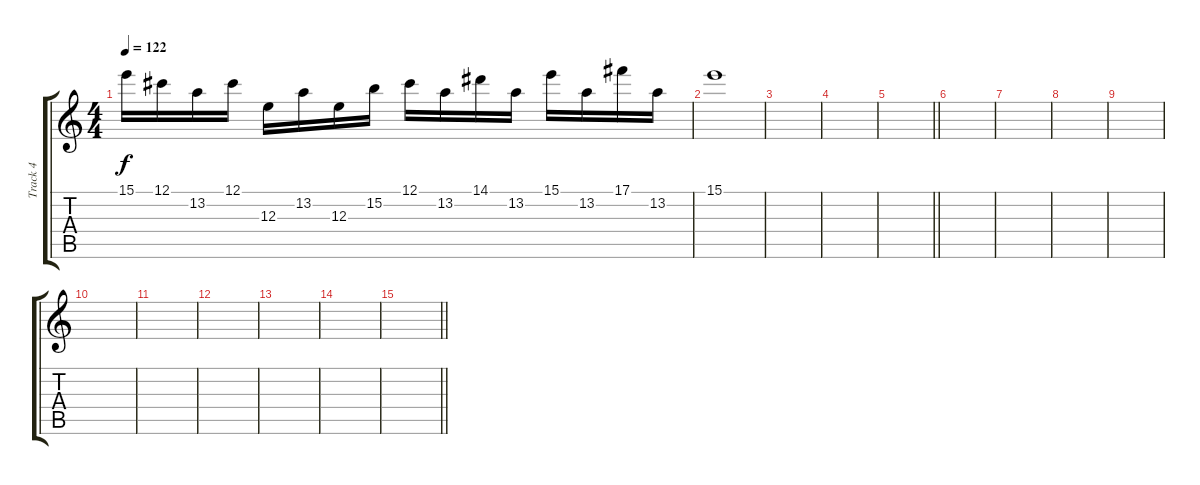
\track ("Track 4" "Track 4") {instrument distortionguitar}
\staff {score tabs}
\tuning (Db4 Ab3 E3 B2 Gb2 Db2) {hide}
\ts (4 4)
\tempo 122
\clef g2
\ks c
15.1.16{dy f} 12.1.16 13.2.16 12.1.16 12.3.16 13.2.16 12.3.16 15.2.16 12.1.16 13.2.16 14.1.16 13.2.16 15.1.16 13.2.16 17.1.16 13.2.16 |
15.1.1 |
|
|
\barLineRight lightlight
|
|
|
|
|
|
|
|
|
|
\barLineRight lightlight
